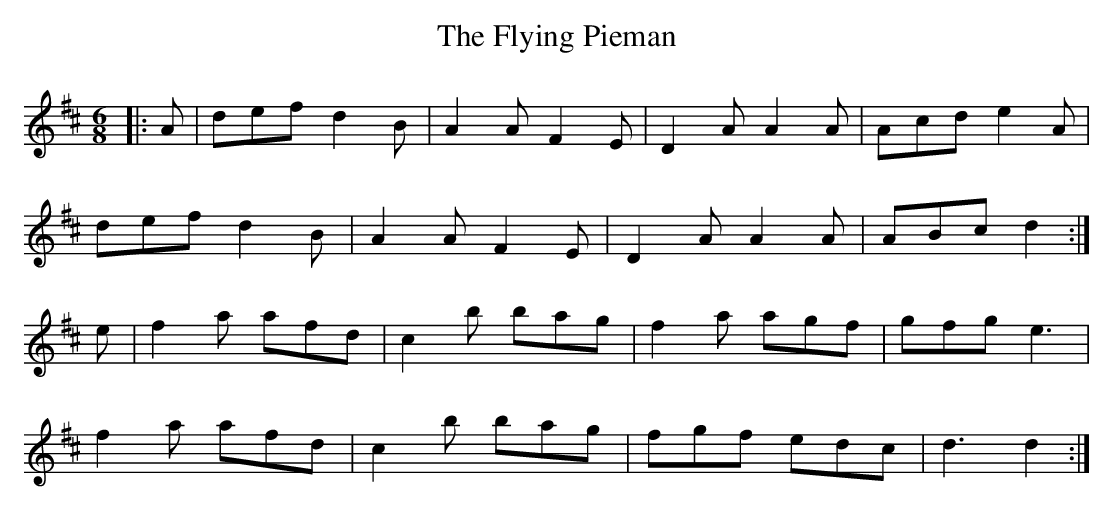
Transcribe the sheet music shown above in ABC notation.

X:1
T: The Flying Pieman
M: 6/8
L: 1/8
K: Dmaj
|:A|def d2B|A2A F2E|D2A A2A|Acd e2A|
def d2B|A2A F2E|D2A A2A|ABc d2:|
e|f2a afd|c2b bag|f2a agf|gfg e3|
f2a afd|c2b bag|fgf edc|d3 d2:|
